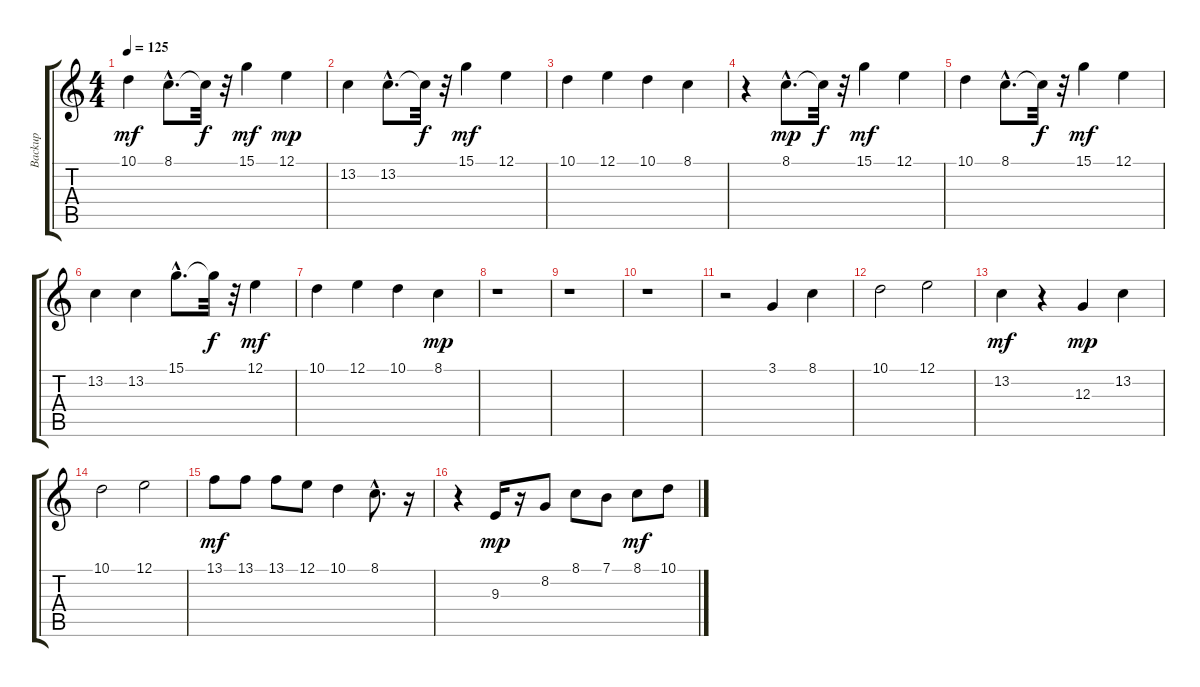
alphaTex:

\track ("Backup" "Backup") {instrument synthvoice}
\staff {score tabs}
\tuning (E4 B3 G3 D3 A2 E2) {hide}
\ts (4 4)
\tempo 125
\clef g2
\ks c
10.1.4{dy mf volume 12} 8.1{hac}.8{d volume 12} 8.1{t}.32{dy f} r.32 15.1.4{dy mf volume 13} 12.1.4{dy mp volume 12} |
13.2.4{volume 12} 13.2{hac}.8{d volume 13} 13.2{t}.32{dy f} r.32 15.1.4{dy mf volume 14} 12.1.4{volume 14} |
10.1.4{volume 13} 12.1.4{volume 13} 10.1.4{volume 14} 8.1.4{volume 13} |
r.4 8.1{hac}.8{d dy mp volume 11} 8.1{t}.32{dy f} r.32 15.1.4{dy mf volume 13} 12.1.4{volume 12} |
10.1.4{volume 13} 8.1{hac}.8{d volume 13} 8.1{t}.32{dy f} r.32 15.1.4{dy mf volume 14} 12.1.4{volume 14} |
13.2.4{volume 13} 13.2.4{volume 12} 15.1{hac}.8{d volume 14} 15.1{t}.32{dy f} r.32 12.1.4{dy mf volume 13} |
10.1.4{volume 12} 12.1.4{volume 14} 10.1.4{volume 14} 8.1.4{dy mp volume 13} |
r.1 |
r.1 |
r.1 |
r.2 3.1.4{volume 6} 8.1.4{volume 12} |
10.1.2{volume 13} 12.1.2{volume 12} |
13.2.4{dy mf volume 12} r.4 12.3.4{dy mp volume 9} 13.2.4{volume 11} |
10.1.2{volume 12} 12.1.2{volume 13} |
13.1.8{dy mf volume 12} 13.1.8{volume 13} 13.1.8 12.1.8 10.1.4{volume 12} 8.1{hac}.8{d volume 12} r.16 |
r.4 9.3.16{dy mp volume 12} r.16 8.2.8 8.1.8 7.1.8 8.1.8{dy mf} 10.1.8
